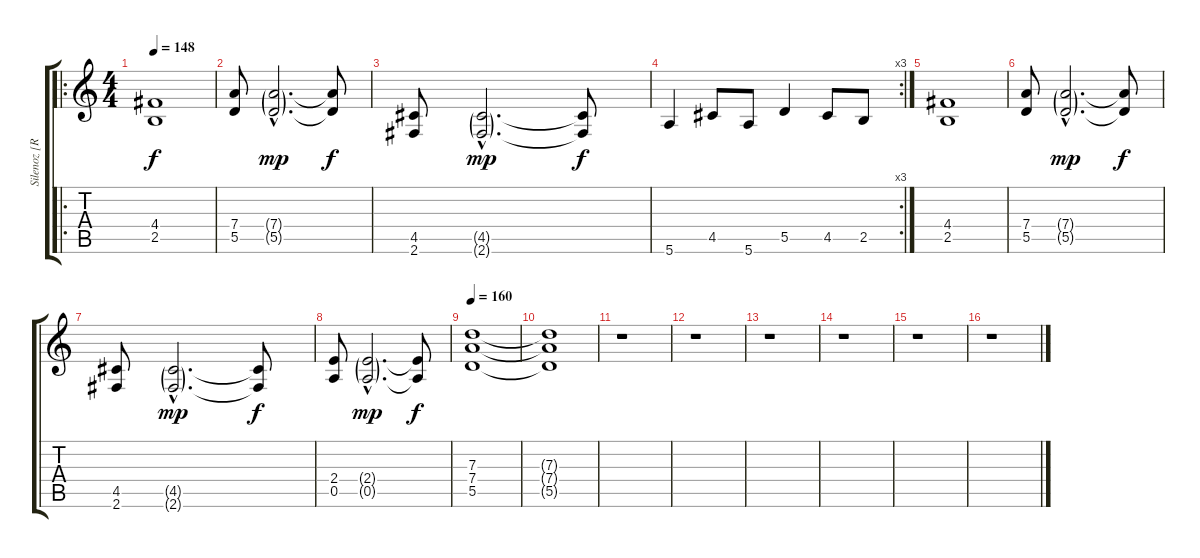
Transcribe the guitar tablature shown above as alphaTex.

\track ("Silenoz [Rhythm Guitar]" "Silenoz [R") {instrument distortionguitar}
\staff {score tabs}
\tuning (E4 B3 G3 D3 A2 E2) {hide}
\ro
\ts (4 4)
\tempo 148
\clef g2
\ks c
(4.4 2.5).1{dy f} |
(7.4 5.5).8 (7.4{g hac} 5.5{g hac}).2{d dy mp} (7.4{t} 5.5{t}).8{dy f} |
(4.5 2.6).8 (4.5{g hac} 2.6{g hac}).2{d dy mp} (4.5{t} 2.6{t}).8{dy f} |
\rc 3
5.6.4 4.5.8 5.6.8 5.5.4 4.5.8 2.5.8 |
(4.4 2.5).1 |
(7.4 5.5).8 (7.4{g hac} 5.5{g hac}).2{d dy mp} (7.4{t} 5.5{t}).8{dy f} |
(4.5 2.6).8 (4.5{g hac} 2.6{g hac}).2{d dy mp} (4.5{t} 2.6{t}).8{dy f} |
(2.4 0.5).8 (2.4{g hac} 0.5{g hac}).2{d dy mp} (2.4{t} 0.5{t}).8{dy f} |
\tempo 160
(7.3 7.4 5.5).1 |
(7.3{t} 7.4{t} 5.5{t}).1 |
r.1 |
r.1 |
r.1 |
r.1 |
r.1 |
r.1
